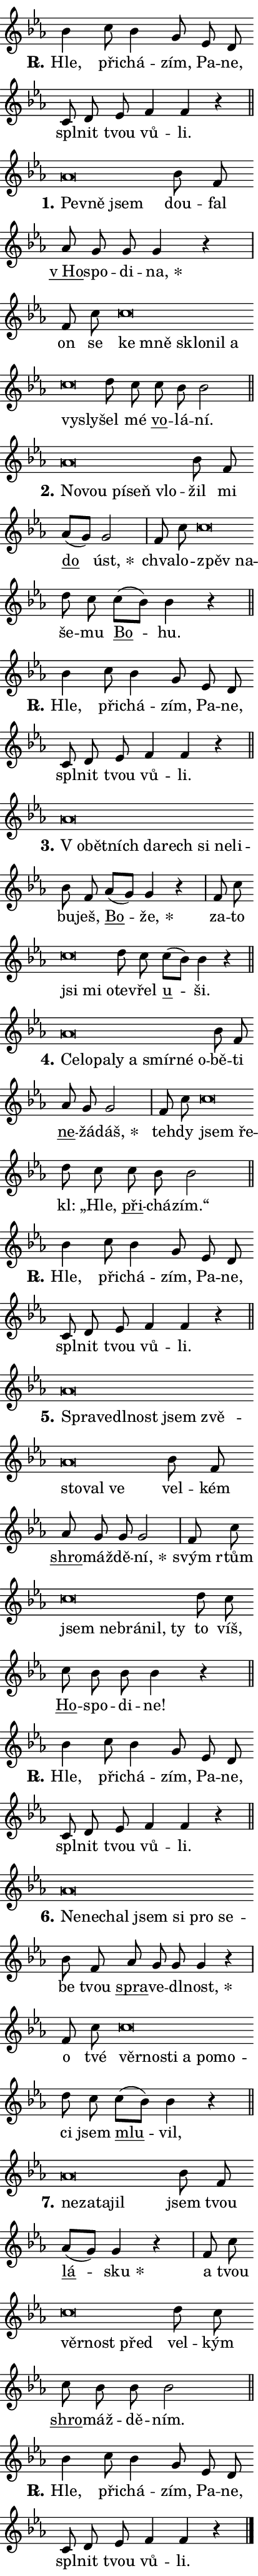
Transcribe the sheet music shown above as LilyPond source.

\version "2.24.0"
\header { tagline = "" }
\paper {
  indent = 0\cm
  top-margin = 0\cm
  right-margin = 0.13\cm % to fit lyric hyphens
  bottom-margin = 0\cm
  left-margin = 0\cm
  paper-width = 7\cm
  page-breaking = #ly:one-page-breaking
  system-system-spacing.basic-distance = #11
  score-system-spacing.basic-distance = #11
  ragged-last = ##f
}


%% Author: Thomas Morley
%% https://lists.gnu.org/archive/html/lilypond-user/2020-05/msg00002.html
#(define (line-position grob)
"Returns position of @var[grob} in current system:
   @code{'start}, if at first time-step
   @code{'end}, if at last time-step
   @code{'middle} otherwise
"
  (let* ((col (ly:item-get-column grob))
         (ln (ly:grob-object col 'left-neighbor))
         (rn (ly:grob-object col 'right-neighbor))
         (col-to-check-left (if (ly:grob? ln) ln col))
         (col-to-check-right (if (ly:grob? rn) rn col))
         (break-dir-left
           (and
             (ly:grob-property col-to-check-left 'non-musical #f)
             (ly:item-break-dir col-to-check-left)))
         (break-dir-right
           (and
             (ly:grob-property col-to-check-right 'non-musical #f)
             (ly:item-break-dir col-to-check-right))))
        (cond ((eqv? 1 break-dir-left) 'start)
              ((eqv? -1 break-dir-right) 'end)
              (else 'middle))))

#(define (tranparent-at-line-position vctor)
  (lambda (grob)
  "Relying on @code{line-position} select the relevant enry from @var{vctor}.
Used to determine transparency,"
    (case (line-position grob)
      ((end) (not (vector-ref vctor 0)))
      ((middle) (not (vector-ref vctor 1)))
      ((start) (not (vector-ref vctor 2))))))

noteHeadBreakVisibility =
#(define-music-function (break-visibility)(vector?)
"Makes @code{NoteHead}s transparent relying on @var{break-visibility}"
#{
  \override NoteHead.transparent =
    #(tranparent-at-line-position break-visibility)
#})

#(define delete-ledgers-for-transparent-note-heads
  (lambda (grob)
    "Reads whether a @code{NoteHead} is transparent.
If so this @code{NoteHead} is removed from @code{'note-heads} from
@var{grob}, which is supposed to be @code{LedgerLineSpanner}.
As a result ledgers are not printed for this @code{NoteHead}"
    (let* ((nhds-array (ly:grob-object grob 'note-heads))
           (nhds-list
             (if (ly:grob-array? nhds-array)
                 (ly:grob-array->list nhds-array)
                 '()))
           ;; Relies on the transparent-property being done before
           ;; Staff.LedgerLineSpanner.after-line-breaking is executed.
           ;; This is fragile ...
           (to-keep
             (remove
               (lambda (nhd)
                 (ly:grob-property nhd 'transparent #f))
               nhds-list)))
      ;; TODO find a better method to iterate over grob-arrays, similiar
      ;; to filter/remove etc for lists
      ;; For now rebuilt from scratch
      (set! (ly:grob-object grob 'note-heads)  '())
      (for-each
        (lambda (nhd)
          (ly:pointer-group-interface::add-grob grob 'note-heads nhd))
        to-keep))))

squashNotes = {
  \override NoteHead.X-extent = #'(-0.2 . 0.2)
  \override NoteHead.Y-extent = #'(-0.75 . 0)
  \override NoteHead.stencil =
    #(lambda (grob)
       (let ((pos (ly:grob-property grob 'staff-position)))
         (begin
           (if (< pos -7) (display "ERROR: Lower brevis then expected\n") (display ""))
           (if (<= pos -6) ly:text-interface::print ly:note-head::print))))
}
unSquashNotes = {
  \revert NoteHead.X-extent
  \revert NoteHead.Y-extent
  \revert NoteHead.stencil
}

hideNotes = \noteHeadBreakVisibility #begin-of-line-visible
unHideNotes = \noteHeadBreakVisibility #all-visible

% work-around for resetting accidentals
% https://lilypond.org/doc/v2.23/Documentation/notation/displaying-rhythms#unmetered-music
cadenzaMeasure = {
  \cadenzaOff
  \partial 1024 s1024
  \cadenzaOn
}

#(define-markup-command (accent layout props text) (markup?)
  "Underline accented syllable"
  (interpret-markup layout props
    #{\markup \override #'(offset . 4.3) \underline { #text }#}))

responsum = \markup \concat {
  "R" \hspace #-1.05 \path #0.1 #'((moveto 0 0.07) (lineto 0.9 0.8)) \hspace #0.05 "."
}

spaceSize = #0.6828661417322834 % exact space size for TeX Gyre Schola

\layout {
  \context {
    \Staff
    \remove "Time_signature_engraver"
    \override LedgerLineSpanner.after-line-breaking = #delete-ledgers-for-transparent-note-heads
  }
  \context {
    \Lyrics {
      \override LyricSpace.minimum-distance = \spaceSize
      \override LyricText.font-name = #"TeX Gyre Schola"
      \override LyricText.font-size = 1
      \override StanzaNumber.font-name = #"TeX Gyre Schola Bold"
      \override StanzaNumber.font-size = 1
    }
  }
  \context {
    \Score 
    \override NoteHead.text =
      #(lambda (grob) 
        (let ((pos (ly:grob-property grob 'staff-position)))
          #{\markup {
            \combine
              \halign #-0.55 \raise #(if (= pos -6) 0 0.5) \override #'(thickness . 2) \draw-line #'(3.2 . 0)
              \musicglyph "noteheads.sM1"
          }#}))
  }
}

% magnetic-lyrics.ily
%
%   written by
%     Jean Abou Samra <jean@abou-samra.fr>
%     Werner Lemberg <wl@gnu.org>
%
%   adapted by
%     Jiri Hon <jiri.hon@gmail.com>
%
% Version 2022-Apr-15

% https://www.mail-archive.com/lilypond-user@gnu.org/msg149350.html

#(define (Left_hyphen_pointer_engraver context)
   "Collect syllable-hyphen-syllable occurrences in lyrics and store
them in properties.  This engraver only looks to the left.  For
example, if the lyrics input is @code{foo -- bar}, it does the
following.

@itemize @bullet
@item
Set the @code{text} property of the @code{LyricHyphen} grob between
@q{foo} and @q{bar} to @code{foo}.

@item
Set the @code{left-hyphen} property of the @code{LyricText} grob with
text @q{foo} to the @code{LyricHyphen} grob between @q{foo} and
@q{bar}.
@end itemize

Use this auxiliary engraver in combination with the
@code{lyric-@/text::@/apply-@/magnetic-@/offset!} hook."
   (let ((hyphen #f)
         (text #f))
     (make-engraver
      (acknowledgers
       ((lyric-syllable-interface engraver grob source-engraver)
        (set! text grob)))
      (end-acknowledgers
       ((lyric-hyphen-interface engraver grob source-engraver)
        ;(when (not (grob::has-interface grob 'lyric-space-interface))
          (set! hyphen grob)));)
      ((stop-translation-timestep engraver)
       (when (and text hyphen)
         (ly:grob-set-object! text 'left-hyphen hyphen))
       (set! text #f)
       (set! hyphen #f)))))

#(define (lyric-text::apply-magnetic-offset! grob)
   "If the space between two syllables is less than the value in
property @code{LyricText@/.details@/.squash-threshold}, move the right
syllable to the left so that it gets concatenated with the left
syllable.

Use this function as a hook for
@code{LyricText@/.after-@/line-@/breaking} if the
@code{Left_@/hyphen_@/pointer_@/engraver} is active."
   (let ((hyphen (ly:grob-object grob 'left-hyphen #f)))
     (when hyphen
       (let ((left-text (ly:spanner-bound hyphen LEFT)))
         (when (grob::has-interface left-text 'lyric-syllable-interface)
           (let* ((common (ly:grob-common-refpoint grob left-text X))
                  (this-x-ext (ly:grob-extent grob common X))
                  (left-x-ext
                   (begin
                     ;; Trigger magnetism for left-text.
                     (ly:grob-property left-text 'after-line-breaking)
                     (ly:grob-extent left-text common X)))
                  ;; `delta` is the gap width between two syllables.
                  (delta (- (interval-start this-x-ext)
                            (interval-end left-x-ext)))
                  (details (ly:grob-property grob 'details))
                  (threshold (assoc-get 'squash-threshold details 0.2)))
             (when (< delta threshold)
               (let* (;; We have to manipulate the input text so that
                      ;; ligatures crossing syllable boundaries are not
                      ;; disabled.  For languages based on the Latin
                      ;; script this is essentially a beautification.
                      ;; However, for non-Western scripts it can be a
                      ;; necessity.
                      (lt (ly:grob-property left-text 'text))
                      (rt (ly:grob-property grob 'text))
                      (is-space (grob::has-interface hyphen 'lyric-space-interface))
                      (space (if is-space " " ""))
                      (extra-delta (if is-space spaceSize 0))
                      ;; Append new syllable.
                      (ltrt-space (if (and (string? lt) (string? rt))
                                (string-append lt space rt)
                                (make-concat-markup (list lt space rt))))
                      ;; Right-align `ltrt` to the right side.
                      (ltrt-space-markup (grob-interpret-markup
                               grob
                               (make-translate-markup
                                (cons (interval-length this-x-ext) 0)
                                (make-right-align-markup ltrt-space)))))
                 (begin
                   ;; Don't print `left-text`.
                   (ly:grob-set-property! left-text 'stencil #f)
                   ;; Set text and stencil (which holds all collected
                   ;; syllables so far) and shift it to the left.
                   (ly:grob-set-property! grob 'text ltrt-space)
                   (ly:grob-set-property! grob 'stencil ltrt-space-markup)
                   (ly:grob-translate-axis! grob (- (- delta extra-delta)) X))))))))))


#(define (lyric-hyphen::displace-bounds-first grob)
   ;; Make very sure this callback isn't triggered too early.
   (let ((left (ly:spanner-bound grob LEFT))
         (right (ly:spanner-bound grob RIGHT)))
     (ly:grob-property left 'after-line-breaking)
     (ly:grob-property right 'after-line-breaking)
     (ly:lyric-hyphen::print grob)))

squashThreshold = #0.4

\layout {
  \context {
    \Lyrics
    \consists #Left_hyphen_pointer_engraver
    \override LyricText.after-line-breaking =
      #lyric-text::apply-magnetic-offset!
    \override LyricHyphen.stencil = #lyric-hyphen::displace-bounds-first
    \override LyricText.details.squash-threshold = \squashThreshold
    \override LyricHyphen.minimum-distance = 0
    \override LyricHyphen.minimum-length = \squashThreshold
  }
}

squashText = \override LyricText.details.squash-threshold = 9999
unSquashText = \override LyricText.details.squash-threshold = \squashThreshold

leftText = \override LyricText.self-alignment-X = #LEFT
unLeftText = \revert LyricText.self-alignment-X

starOffset = #(lambda (grob) 
                (let ((x_offset (ly:self-alignment-interface::aligned-on-x-parent grob)))
                  (if (= x_offset 0) 0 (+ x_offset 1.2))))

star = #(define-music-function (syllable)(string?)
"Append star separator at the end of a syllable"
#{
  \once \override LyricText.X-offset = #starOffset
  \lyricmode { \markup {
    #syllable
    \override #'((font-name . "TeX Gyre Schola Bold")) \hspace #0.2 \lower #0.65 \larger "*"
  } }
#})

starAccent = #(define-music-function (syllable)(string?)
"Append star separator at the end of a syllable and make accent"
#{
  \once \override LyricText.X-offset = #starOffset
  \lyricmode { \markup {
    \accent #syllable
    \override #'((font-name . "TeX Gyre Schola Bold")) \hspace #0.2 \lower #0.65 \larger "*"
  } }
#})

breath = #(define-music-function (syllable)(string?)
"Append breathing indicator at the end of a syllable"
#{
  \lyricmode { \markup { #syllable "+" } }
#})

optionalBreath = #(define-music-function (syllable)(string?)
"Append optional breathing indicator at the end of a syllable"
#{
  \lyricmode { \markup { #syllable "(+)" } }
#})


\score {
    <<
        \new Voice = "melody" { \cadenzaOn \key es \major \relative { bes'4 c8 bes4 g8 \bar "" es d \bar "" c d es \bar "" f4 f r \cadenzaMeasure \bar "||" \break } }
        \new Lyrics \lyricsto "melody" { \lyricmode { \set stanza = \responsum
Hle, při -- chá -- zím, Pa -- ne, spl -- nit tvou vů -- li. } }
    >>
    \layout {}
}

\score {
    <<
        \new Voice = "melody" { \cadenzaOn \key es \major \relative { \squashNotes as'\breve*1/16 \hideNotes \breve*1/16 \breve*1/16 \bar "" \unHideNotes \unSquashNotes bes8 f \bar "" as g g g4 r \cadenzaMeasure \bar "|" f8 c' \bar "" \squashNotes c\breve*1/16 \hideNotes \breve*1/16 \bar "" \breve*1/16 \bar "" \breve*1/16 \bar "" \breve*1/16 \bar "" \breve*1/16 \breve*1/16 \bar "" \unHideNotes \unSquashNotes d8 c \bar "" c bes bes2 \cadenzaMeasure \bar "||" \break } }
        \new Lyrics \lyricsto "melody" { \lyricmode { \set stanza = "1."
\leftText Pev -- \squashText ně jsem \unLeftText \unSquashText dou -- fal \markup \accent "v Ho" -- spo -- di -- \star na, on se \leftText ke \squashText mně sklo -- nil a vy -- sly -- \unLeftText \unSquashText šel mé \markup \accent vo -- lá -- ní. } }
    >>
    \layout {}
}

\score {
    <<
        \new Voice = "melody" { \cadenzaOn \key es \major \relative { \squashNotes as'\breve*1/16 \hideNotes \breve*1/16 \bar "" \breve*1/16 \bar "" \breve*1/16 \breve*1/16 \bar "" \unHideNotes \unSquashNotes bes8 f \bar "" as[( g)] g2 \cadenzaMeasure \bar "|" f8 c' \bar "" \squashNotes c\breve*1/16 \hideNotes \breve*1/16 \bar "" \unHideNotes \unSquashNotes d8 c \bar "" c[( bes)] bes4 r \cadenzaMeasure \bar "||" \break } }
        \new Lyrics \lyricsto "melody" { \lyricmode { \set stanza = "2."
\leftText No -- \squashText vou pí -- seň vlo -- \unLeftText \unSquashText žil mi \markup \accent do \star úst, chva -- lo -- \leftText zpěv \squashText na -- \unLeftText \unSquashText še -- mu \markup \accent Bo -- hu. } }
    >>
    \layout {}
}

\score {
    <<
        \new Voice = "melody" { \cadenzaOn \key es \major \relative { bes'4 c8 bes4 g8 \bar "" es d \bar "" c d es \bar "" f4 f r \cadenzaMeasure \bar "||" \break } }
        \new Lyrics \lyricsto "melody" { \lyricmode { \set stanza = \responsum
Hle, při -- chá -- zím, Pa -- ne, spl -- nit tvou vů -- li. } }
    >>
    \layout {}
}

\score {
    <<
        \new Voice = "melody" { \cadenzaOn \key es \major \relative { \squashNotes as'\breve*1/16 \hideNotes \breve*1/16 \bar "" \breve*1/16 \bar "" \breve*1/16 \bar "" \breve*1/16 \bar "" \breve*1/16 \bar "" \breve*1/16 \breve*1/16 \bar "" \unHideNotes \unSquashNotes bes8 f \bar "" as[( g)] g4 r \cadenzaMeasure \bar "|" f8 c' \bar "" \squashNotes c\breve*1/16 \hideNotes \breve*1/16 \breve*1/16 \bar "" \unHideNotes \unSquashNotes d8 c \bar "" c[( bes)] bes4 r \cadenzaMeasure \bar "||" \break } }
        \new Lyrics \lyricsto "melody" { \lyricmode { \set stanza = "3."
\leftText "V o" -- \squashText bět -- ních da -- rech si ne -- li -- \unLeftText \unSquashText bu -- ješ, \markup \accent Bo -- \star že, za -- to \leftText jsi \squashText mi o -- \unLeftText \unSquashText te -- vřel \markup \accent u -- ši. } }
    >>
    \layout {}
}

\score {
    <<
        \new Voice = "melody" { \cadenzaOn \key es \major \relative { \squashNotes as'\breve*1/16 \hideNotes \breve*1/16 \bar "" \breve*1/16 \bar "" \breve*1/16 \bar "" \breve*1/16 \bar "" \breve*1/16 \bar "" \breve*1/16 \breve*1/16 \bar "" \unHideNotes \unSquashNotes bes8 f \bar "" as g g2 \cadenzaMeasure \bar "|" f8 c' \bar "" \squashNotes c\breve*1/16 \hideNotes \breve*1/16 \bar "" \unHideNotes \unSquashNotes d8 c \bar "" c bes bes2 \cadenzaMeasure \bar "||" \break } }
        \new Lyrics \lyricsto "melody" { \lyricmode { \set stanza = "4."
\leftText Ce -- \squashText lo -- pa -- ly a smír -- né o -- \unLeftText \unSquashText bě -- ti \markup \accent ne -- žá -- \star dáš, teh -- dy \leftText jsem \squashText ře -- \unLeftText \unSquashText kl: „Hle, \markup \accent při -- chá -- zím.“ } }
    >>
    \layout {}
}

\score {
    <<
        \new Voice = "melody" { \cadenzaOn \key es \major \relative { bes'4 c8 bes4 g8 \bar "" es d \bar "" c d es \bar "" f4 f r \cadenzaMeasure \bar "||" \break } }
        \new Lyrics \lyricsto "melody" { \lyricmode { \set stanza = \responsum
Hle, při -- chá -- zím, Pa -- ne, spl -- nit tvou vů -- li. } }
    >>
    \layout {}
}

\score {
    <<
        \new Voice = "melody" { \cadenzaOn \key es \major \relative { \squashNotes as'\breve*1/16 \hideNotes \breve*1/16 \bar "" \breve*1/16 \bar "" \breve*1/16 \bar "" \breve*1/16 \bar "" \breve*1/16 \bar "" \breve*1/16 \bar "" \breve*1/16 \breve*1/16 \bar "" \unHideNotes \unSquashNotes bes8 f \bar "" as g g g2 \cadenzaMeasure \bar "|" f8 c' \bar "" \squashNotes c\breve*1/16 \hideNotes \breve*1/16 \bar "" \breve*1/16 \bar "" \breve*1/16 \breve*1/16 \bar "" \unHideNotes \unSquashNotes d8 c \bar "" c bes bes bes4 r \cadenzaMeasure \bar "||" \break } }
        \new Lyrics \lyricsto "melody" { \lyricmode { \set stanza = "5."
\leftText Spra -- \squashText ve -- dl -- nost jsem zvě -- sto -- val ve \unLeftText \unSquashText vel -- kém \markup \accent shro -- máž -- dě -- \star ní, svým rtům \leftText jsem \squashText ne -- brá -- nil, ty \unLeftText \unSquashText to víš, \markup \accent Ho -- spo -- di -- ne! } }
    >>
    \layout {}
}

\score {
    <<
        \new Voice = "melody" { \cadenzaOn \key es \major \relative { bes'4 c8 bes4 g8 \bar "" es d \bar "" c d es \bar "" f4 f r \cadenzaMeasure \bar "||" \break } }
        \new Lyrics \lyricsto "melody" { \lyricmode { \set stanza = \responsum
Hle, při -- chá -- zím, Pa -- ne, spl -- nit tvou vů -- li. } }
    >>
    \layout {}
}

\score {
    <<
        \new Voice = "melody" { \cadenzaOn \key es \major \relative { \squashNotes as'\breve*1/16 \hideNotes \breve*1/16 \bar "" \breve*1/16 \bar "" \breve*1/16 \bar "" \breve*1/16 \bar "" \breve*1/16 \breve*1/16 \bar "" \unHideNotes \unSquashNotes bes8 f \bar "" as g g g4 r \cadenzaMeasure \bar "|" f8 c' \bar "" \squashNotes c\breve*1/16 \hideNotes \breve*1/16 \bar "" \breve*1/16 \bar "" \breve*1/16 \bar "" \breve*1/16 \breve*1/16 \bar "" \unHideNotes \unSquashNotes d8 c \bar "" c[( bes)] bes4 r \cadenzaMeasure \bar "||" \break } }
        \new Lyrics \lyricsto "melody" { \lyricmode { \set stanza = "6."
\leftText Ne -- \squashText ne -- chal jsem si pro se -- \unLeftText \unSquashText be tvou \markup \accent spra -- ve -- dl -- \star nost, o tvé \leftText věr -- \squashText no -- sti a po -- mo -- \unLeftText \unSquashText ci jsem \markup \accent mlu -- vil, } }
    >>
    \layout {}
}

\score {
    <<
        \new Voice = "melody" { \cadenzaOn \key es \major \relative { \squashNotes as'\breve*1/16 \hideNotes \breve*1/16 \bar "" \breve*1/16 \breve*1/16 \bar "" \unHideNotes \unSquashNotes bes8 f \bar "" as[( g)] g4 r \cadenzaMeasure \bar "|" f8 c' \bar "" \squashNotes c\breve*1/16 \hideNotes \breve*1/16 \breve*1/16 \bar "" \unHideNotes \unSquashNotes d8 c \bar "" c bes bes bes2 \cadenzaMeasure \bar "||" \break } }
        \new Lyrics \lyricsto "melody" { \lyricmode { \set stanza = "7."
\leftText ne -- \squashText za -- ta -- jil \unLeftText \unSquashText jsem tvou \markup \accent lá -- \star sku a tvou \leftText věr -- \squashText nost před \unLeftText \unSquashText vel -- kým \markup \accent shro -- máž -- dě -- ním. } }
    >>
    \layout {}
}

\score {
    <<
        \new Voice = "melody" { \cadenzaOn \key es \major \relative { bes'4 c8 bes4 g8 \bar "" es d \bar "" c d es \bar "" f4 f r \cadenzaMeasure \bar "||" \break } \bar "|." }
        \new Lyrics \lyricsto "melody" { \lyricmode { \set stanza = \responsum
Hle, při -- chá -- zím, Pa -- ne, spl -- nit tvou vů -- li. } }
    >>
    \layout {}
}
